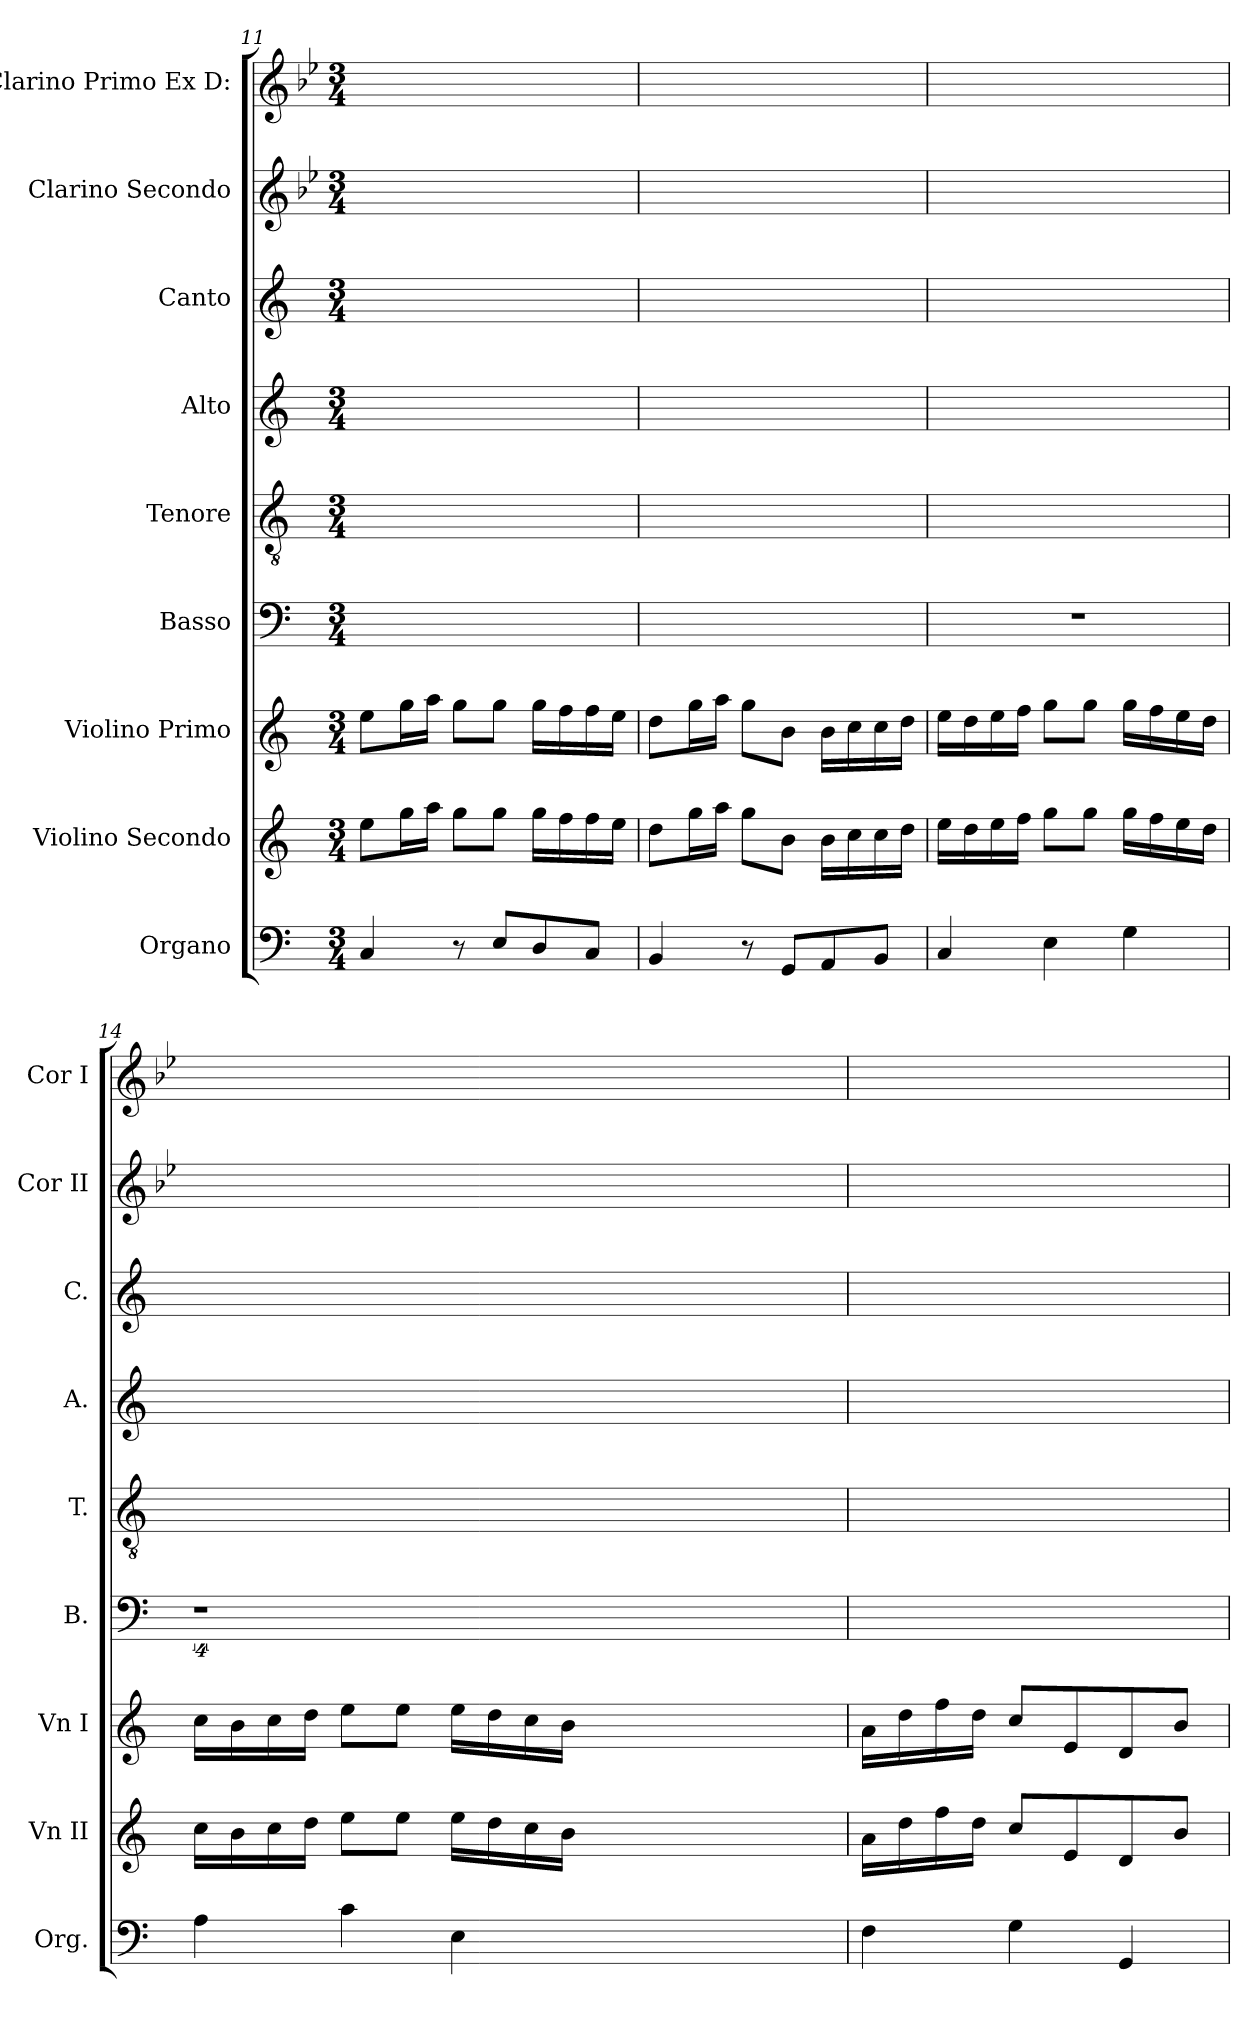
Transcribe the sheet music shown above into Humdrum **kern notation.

**kern	**kern	**kern	**kern	**kern	**kern	**kern	**kern	**kern
*part9	*part8	*part7	*part6	*part5	*part4	*part3	*part2	*part1
*staff9	*staff8	*staff7	*staff6	*staff5	*staff4	*staff3	*staff2	*staff1
*I"Organo	*I"Violino Secondo	*I"Violino Primo	*I"Basso	*I"Tenore	*I"Alto	*I"Canto	*I"Clarino Secondo	*I"Clarino Primo Ex D:
*I'Org.	*I'Vn II	*I'Vn I	*I'B.	*I'T.	*I'A.	*I'C.	*I'Cor II	*I'Cor I
*clefF4	*clefG2	*clefG2	*clefF4	*clefGv2	*clefG2	*clefG2	*clefG2	*clefG2
*	*	*	*	*	*	*	*ITrd-1c-2	*ITrd-1c-2
*k[]	*k[]	*k[]	*k[]	*k[]	*k[]	*k[]	*k[]	*k[]
*C:	*C:	*C:	*C:	*C:	*C:	*C:	*C:	*C:
*M3/4	*M3/4	*M3/4	*M3/4	*M3/4	*M3/4	*M3/4	*M3/4	*M3/4
=11	=11	=11	=11	=11	=11	=11	=11	=11
4C/	8ee\L	8ee\L	2.ryy	2.ryy	2.ryy	2.ryy	2.ryy	2.ryy
.	16gg\L	16gg\L	.	.	.	.	.	.
.	16aa\JJ	16aa\JJ	.	.	.	.	.	.
8r	8gg\L	8gg\L	.	.	.	.	.	.
8E/L	8gg\J	8gg\J	.	.	.	.	.	.
8D/	16gg\LL	16gg\LL	.	.	.	.	.	.
.	16ff\	16ff\	.	.	.	.	.	.
8C/J	16ff\	16ff\	.	.	.	.	.	.
.	16ee\JJ	16ee\JJ	.	.	.	.	.	.
=12	=12	=12	=12	=12	=12	=12	=12	=12
4BB/	8dd\L	8dd\L	2.ryy	2.ryy	2.ryy	2.ryy	2.ryy	2.ryy
.	16gg\L	16gg\L	.	.	.	.	.	.
.	16aa\JJ	16aa\JJ	.	.	.	.	.	.
8r	8gg\L	8gg\L	.	.	.	.	.	.
8GG/L	8b\J	8b\J	.	.	.	.	.	.
8AA/	16b\LL	16b\LL	.	.	.	.	.	.
.	16cc\	16cc\	.	.	.	.	.	.
8BB/J	16cc\	16cc\	.	.	.	.	.	.
.	16dd\JJ	16dd\JJ	.	.	.	.	.	.
=13	=13	=13	=13	=13	=13	=13	=13	=13
4C/	16ee\LL	16ee\LL	2.r	2.ryy	2.ryy	2.ryy	2.ryy	2.ryy
.	16dd\	16dd\	.	.	.	.	.	.
.	16ee\	16ee\	.	.	.	.	.	.
.	16ff\JJ	16ff\JJ	.	.	.	.	.	.
4E\	8gg\L	8gg\L	.	.	.	.	.	.
.	8gg\J	8gg\J	.	.	.	.	.	.
4G\	16gg\LL	16gg\LL	.	.	.	.	.	.
.	16ff\	16ff\	.	.	.	.	.	.
.	16ee\	16ee\	.	.	.	.	.	.
.	16dd\JJ	16dd\JJ	.	.	.	.	.	.
=14	=14	=14	=14	=14	=14	=14	=14	=14
4A\	16cc\LL	16cc\LL	4%9r	2.ryy	2.ryy	2.ryy	2.ryy	2.ryy
.	16b\	16b\	.	.	.	.	.	.
.	16cc\	16cc\	.	.	.	.	.	.
.	16dd\JJ	16dd\JJ	.	.	.	.	.	.
4c\	8ee\L	8ee\L	.	.	.	.	.	.
.	8ee\J	8ee\J	.	.	.	.	.	.
4E\	16ee\LL	16ee\LL	.	.	.	.	.	.
.	16dd\	16dd\	.	.	.	.	.	.
.	16cc\	16cc\	.	.	.	.	.	.
.	16b\JJ	16b\JJ	.	.	.	.	.	.
1.ryy	1.ryy	1.ryy	.	1.ryy	1.ryy	1.ryy	1.ryy	1.ryy
=15	=15	=15	=15	=15	=15	=15	=15	=15
4F\	16a\LL	16a\LL	2.ryy	2.ryy	2.ryy	2.ryy	2.ryy	2.ryy
.	16dd\	16dd\	.	.	.	.	.	.
.	16ff\	16ff\	.	.	.	.	.	.
.	16dd\JJ	16dd\JJ	.	.	.	.	.	.
4G\	8cc/L	8cc/L	.	.	.	.	.	.
.	8e/	8e/	.	.	.	.	.	.
4GG/	8d/	8d/	.	.	.	.	.	.
.	8b/J	8b/J	.	.	.	.	.	.
=	=	=	=	=	=	=	=	=
*-	*-	*-	*-	*-	*-	*-	*-	*-
